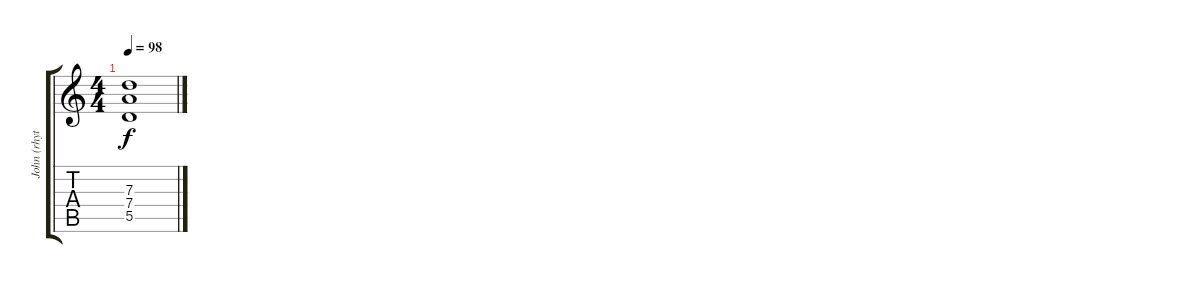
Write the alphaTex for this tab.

\track ("John (rhythm)" "John (rhyt") {instrument electricguitarjazz}
\staff {score tabs}
\tuning (E4 B3 G3 D3 A2 E2) {hide}
\ts (4 4)
\tempo 98
\clef g2
\ks c
(7.3{t} 7.4{t} 5.5{t}).1{dy f}
